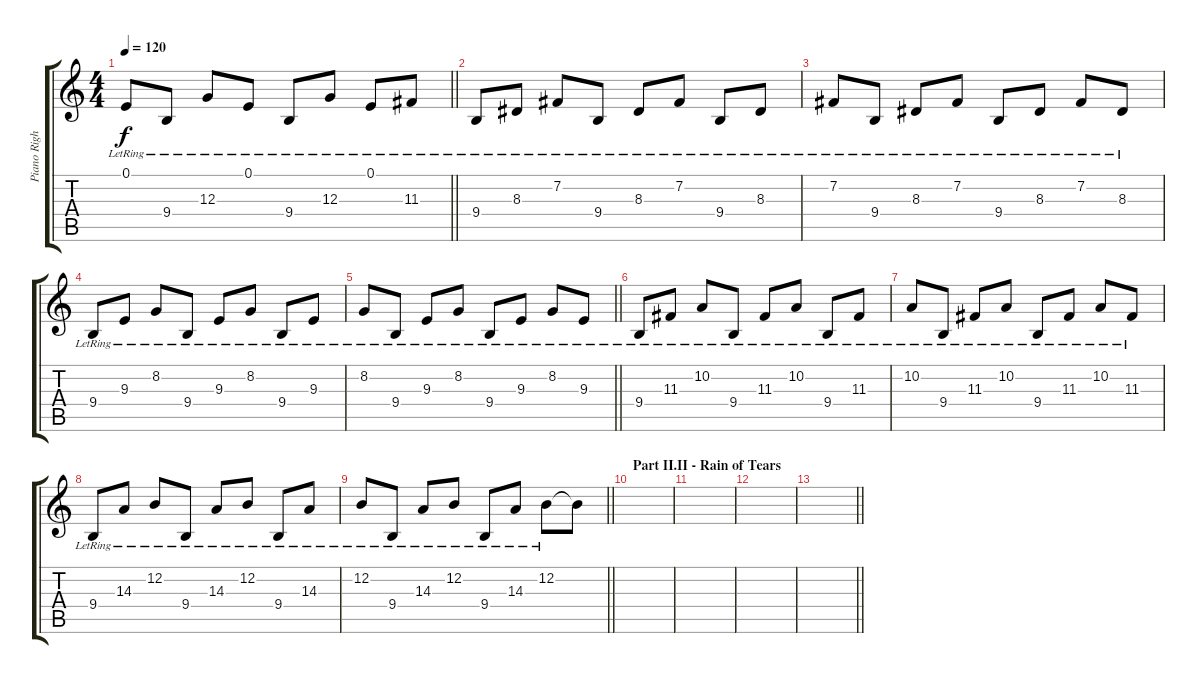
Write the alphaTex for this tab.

\track ("Piano Right Standard" "Piano Righ") {instrument acousticgrandpiano}
\staff {score tabs}
\tuning (E4 B3 G3 D3 A2 E2) {hide}
\ts (4 4)
\tempo 120
\clef g2
\barLineRight lightlight
\ks c
0.1{lr}.8{dy f} 9.4{lr}.8 12.3{lr}.8 0.1{lr}.8 9.4{lr}.8 12.3{lr}.8 0.1{lr}.8 11.3{lr}.8 |
9.4{lr}.8 8.3{lr}.8 7.2{lr}.8 9.4{lr}.8 8.3{lr}.8 7.2{lr}.8 9.4{lr}.8 8.3{lr}.8 |
7.2{lr}.8 9.4{lr}.8 8.3{lr}.8 7.2{lr}.8 9.4{lr}.8 8.3{lr}.8 7.2{lr}.8 8.3{lr}.8 |
9.4{lr}.8 9.3{lr}.8 8.2{lr}.8 9.4{lr}.8 9.3{lr}.8 8.2{lr}.8 9.4{lr}.8 9.3{lr}.8 |
\barLineRight lightlight
8.2{lr}.8 9.4{lr}.8 9.3{lr}.8 8.2{lr}.8 9.4{lr}.8 9.3{lr}.8 8.2{lr}.8 9.3{lr}.8 |
9.4{lr}.8 11.3{lr}.8 10.2{lr}.8 9.4{lr}.8 11.3{lr}.8 10.2{lr}.8 9.4{lr}.8 11.3{lr}.8 |
10.2{lr}.8 9.4{lr}.8 11.3{lr}.8 10.2{lr}.8 9.4{lr}.8 11.3{lr}.8 10.2{lr}.8 11.3{lr}.8 |
9.4{lr}.8 14.3{lr}.8 12.2{lr}.8 9.4{lr}.8 14.3{lr}.8 12.2{lr}.8 9.4{lr}.8 14.3{lr}.8 |
\barLineRight lightlight
12.2{lr}.8 9.4{lr}.8 14.3{lr}.8 12.2{lr}.8 9.4{lr}.8 14.3{lr}.8 12.2{lr}.8 12.2{t}.8 |
\section ("" "Part II.II - Rain of Tears")
|
|
|
\barLineRight lightlight
